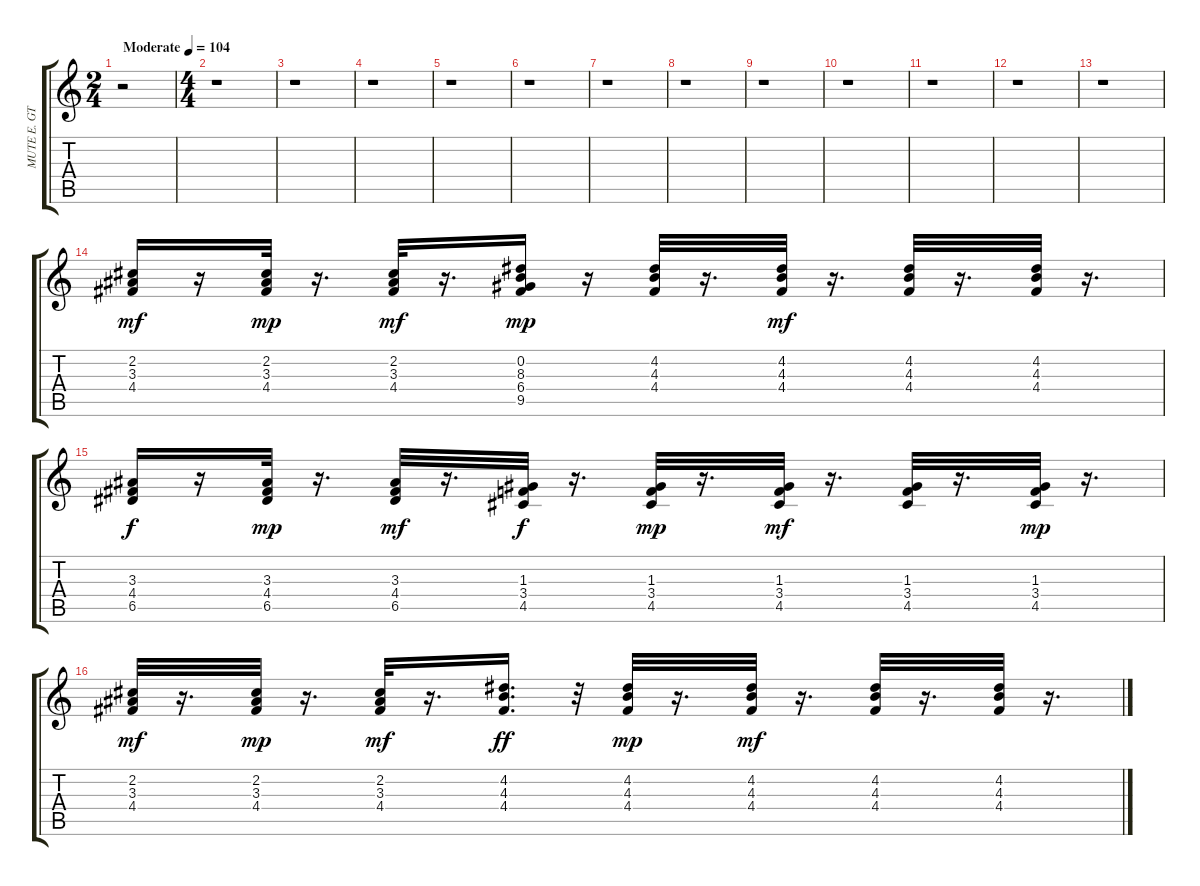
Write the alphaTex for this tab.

\track ("MUTE E. GTR." "MUTE E. GT") {instrument electricguitarmuted}
\staff {score tabs}
\tuning (E4 B3 G3 D3 A2 E2) {hide}
\ts (2 4)
\tempo (104 "Moderate")
\clef g2
\ks c
r.2{dy mf instrument electricguitarmuted} |
\ts (4 4)
r.1 |
r.1 |
r.1 |
r.1 |
r.1 |
r.1 |
r.1 |
r.1 |
r.1 |
r.1 |
r.1 |
r.1 |
(2.2 3.3 4.4).16 r.16 (2.2 3.3 4.4).32{dy mp} r.16{d} (2.2 3.3 4.4).32{dy mf} r.16{d} (0.2 8.3 6.4 9.5).16{dy mp} r.16 (4.2 4.3 4.4).32 r.16{d} (4.2 4.3 4.4).32{dy mf} r.16{d} (4.2 4.3 4.4).32 r.16{d} (4.2 4.3 4.4).32 r.16{d} |
(3.3 4.4 6.5).16{dy f} r.16 (3.3 4.4 6.5).32{dy mp} r.16{d} (3.3 4.4 6.5).32{dy mf} r.16{d} (1.3 3.4 4.5).32{dy f} r.16{d} (1.3 3.4 4.5).32{dy mp} r.16{d} (1.3 3.4 4.5).32{dy mf} r.16{d} (1.3 3.4 4.5).32 r.16{d} (1.3 3.4 4.5).32{dy mp} r.16{d} |
(2.2 3.3 4.4).32{dy mf} r.16{d} (2.2 3.3 4.4).32{dy mp} r.16{d} (2.2 3.3 4.4).32{dy mf} r.16{d} (4.2 4.3 4.4).16{d dy ff} r.32 (4.2 4.3 4.4).32{dy mp} r.16{d} (4.2 4.3 4.4).32{dy mf} r.16{d} (4.2 4.3 4.4).32 r.16{d} (4.2 4.3 4.4).32 r.16{d}
